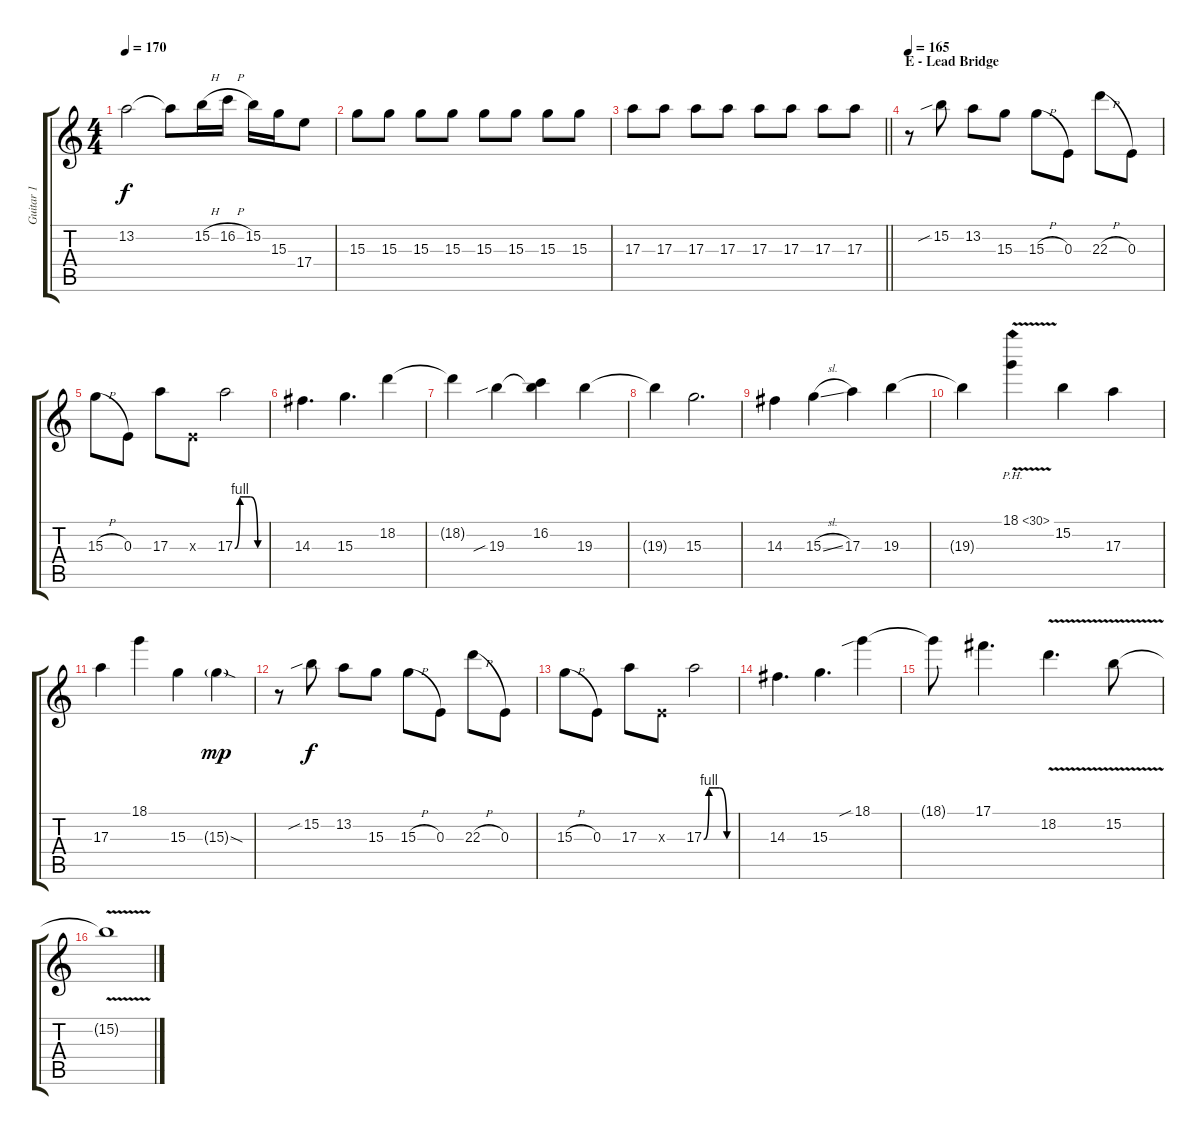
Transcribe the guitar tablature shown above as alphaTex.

\track ("Guitar 1" "Guitar 1") {instrument distortionguitar}
\staff {score tabs}
\tuning (Db4 Ab3 E3 B2 Gb2 B1) {hide}
\ts (4 4)
\tempo 170
\clef g2
\ks c
13.2.2{dy f} 13.2{t}.8 15.2{h}.16 16.2{h}.16 15.2.16 15.3.16 17.4.8 |
15.3.8 15.3.8 15.3.8 15.3.8 15.3.8 15.3.8 15.3.8 15.3.8 |
\barLineRight lightlight
17.3.8 17.3.8 17.3.8 17.3.8 17.3.8 17.3.8 17.3.8 17.3.8 |
\section ("" "E - Lead Bridge")
\tempo 165
r.8 15.2{sib}.8 13.2.8 15.3.8 15.3{h}.8 0.3.8 22.3{h}.8 0.3.8 |
15.3{h}.8 0.3.8 17.3.8 0.3{x}.8 17.3{be (custom 0 0 10 4 20 4 30 4 45 0 60 0)}.2 |
14.3.4{d} 15.3.4{d} 18.2.4 |
18.2{t}.4 19.3{sib}.4 (16.2 19.3{t}).4 19.3.4 |
19.3{t}.4 15.3.2{d} |
14.3.4 15.3{sl}.4 17.3.4 19.3.4 |
19.3{t}.4 18.1{ph 12 v}.4 15.2.4 17.3.4 |
17.3.4 18.1.4 15.3.4 15.3{sod g}.4{dy mp} |
r.8 15.2{sib}.8{dy f} 13.2.8 15.3.8 15.3{h}.8 0.3.8 22.3{h}.8 0.3.8 |
15.3{h}.8 0.3.8 17.3.8 0.3{x}.8 17.3{be (custom 0 0 10 4 20 4 30 4 45 0 60 0)}.2 |
14.3.4{d} 15.3.4{d} 18.1{sib}.4 |
18.1{t}.8 17.1.4{d} 18.2{v}.4{d} 15.2{v}.8 |
15.2{t}.1
